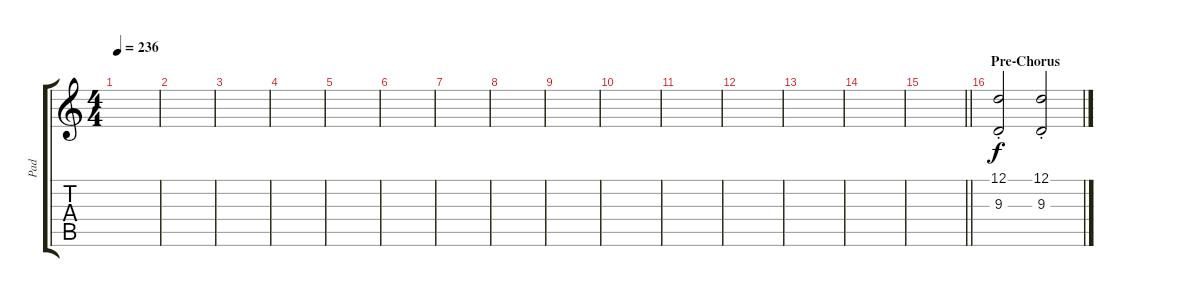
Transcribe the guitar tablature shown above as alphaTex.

\track ("Pad" "Pad") {instrument pad8sweep}
\staff {score tabs}
\tuning (D4 A3 F3 C3 G2 C2) {hide}
\ts (4 4)
\tempo 236
\clef g2
\ks c
|
|
|
|
|
|
|
|
|
|
|
|
|
|
\barLineRight lightlight
|
\section ("" "Pre-Chorus")
(12.1{st} 9.3{st}).2 (12.1{st} 9.3{st}).2
